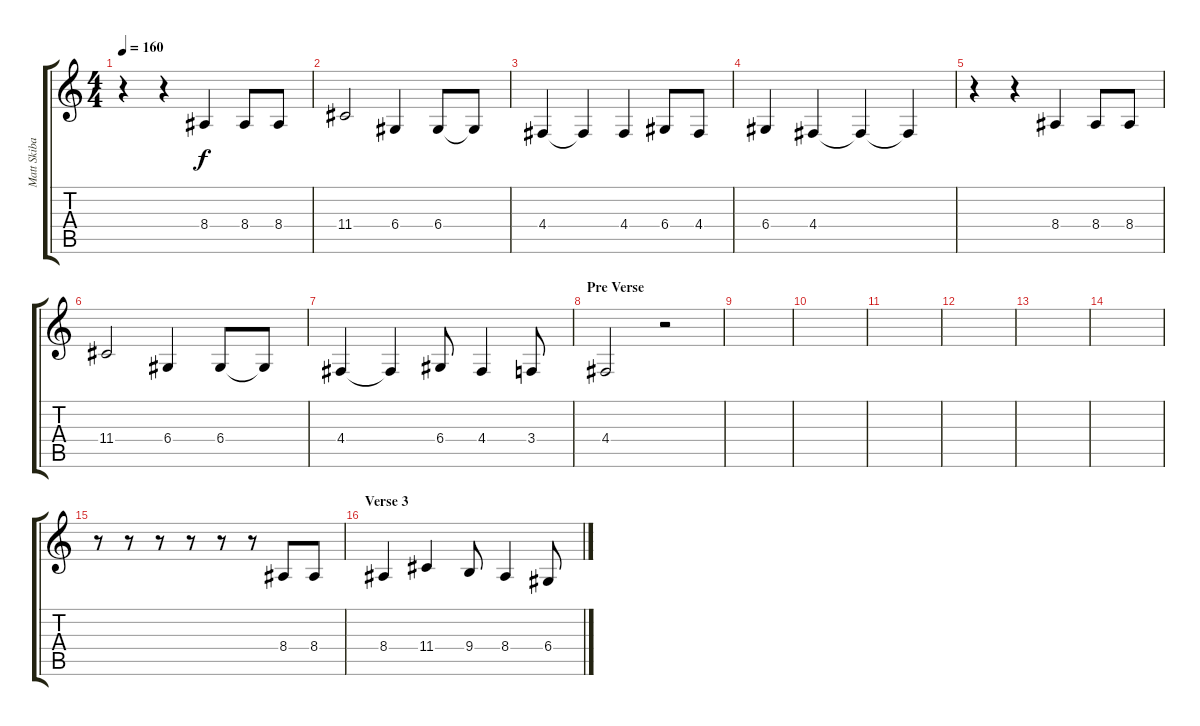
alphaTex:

\track ("Matt Skiba - Vocals" "Matt Skiba") {instrument tuba}
\staff {score tabs}
\tuning (E4 B3 G3 D3 A2 E2) {hide}
\ts (4 4)
\tempo 160
\clef g2
\ks c
r.4{dy f} r.4 8.4.4 8.4.8 8.4.8 |
11.4.2 6.4.4 6.4.8 6.4{t}.8 |
4.4.4 4.4{t}.4 4.4.4 6.4.8 4.4.8 |
6.4.4 4.4.4 4.4{t}.4 4.4{t}.4 |
r.4 r.4 8.4.4 8.4.8 8.4.8 |
11.4.2 6.4.4 6.4.8 6.4{t}.8 |
4.4.4 4.4{t}.4 6.4.8 4.4.4 3.4.8 |
\section ("" "Pre Verse")
4.4.2 r.2 |
|
|
|
|
|
|
r.8 r.8 r.8 r.8 r.8 r.8 8.4.8 8.4.8 |
\section ("" "Verse 3")
8.4.4 11.4.4 9.4.8 8.4.4 6.4.8
